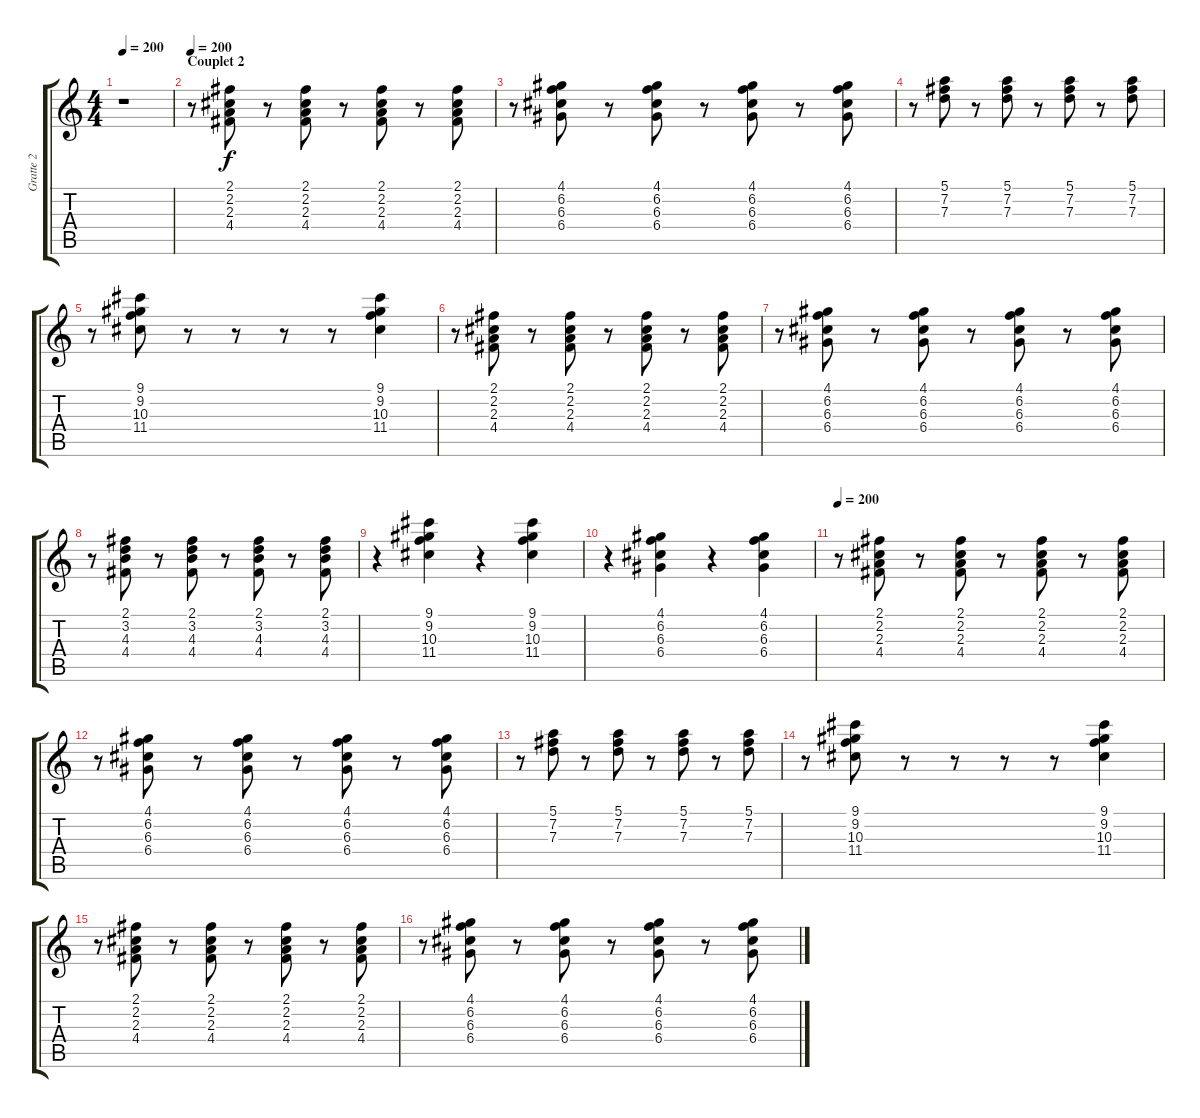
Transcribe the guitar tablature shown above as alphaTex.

\track ("Gratte 2" "Gratte 2") {instrument distortionguitar}
\staff {score tabs}
\tuning (E4 B3 G3 D3 A2 E2) {hide}
\ts (4 4)
\tempo 200
\clef g2
\ks c
r.1{dy f} |
\section ("" "Couplet 2")
\tempo 200
r.8{volume 10} (2.1 2.2 2.3 4.4).8 r.8 (2.1 2.2 2.3 4.4).8 r.8 (2.1 2.2 2.3 4.4).8 r.8 (2.1 2.2 2.3 4.4).8 |
r.8 (4.1 6.2 6.3 6.4).8 r.8 (4.1 6.2 6.3 6.4).8 r.8 (4.1 6.2 6.3 6.4).8 r.8 (4.1 6.2 6.3 6.4).8 |
r.8 (5.1 7.2 7.3).8 r.8 (5.1 7.2 7.3).8 r.8 (5.1 7.2 7.3).8 r.8 (5.1 7.2 7.3).8 |
r.8 (9.1 9.2 10.3 11.4).8 r.8 r.8 r.8 r.8 (9.1 9.2 10.3 11.4).4 |
r.8 (2.1 2.2 2.3 4.4).8 r.8 (2.1 2.2 2.3 4.4).8 r.8 (2.1 2.2 2.3 4.4).8 r.8 (2.1 2.2 2.3 4.4).8 |
r.8 (4.1 6.2 6.3 6.4).8 r.8 (4.1 6.2 6.3 6.4).8 r.8 (4.1 6.2 6.3 6.4).8 r.8 (4.1 6.2 6.3 6.4).8 |
r.8 (2.1 3.2 4.3 4.4).8 r.8 (2.1 3.2 4.3 4.4).8 r.8 (2.1 3.2 4.3 4.4).8 r.8 (2.1 3.2 4.3 4.4).8 |
r.4 (9.1 9.2 10.3 11.4).4 r.4 (9.1 9.2 10.3 11.4).4 |
r.4 (4.1 6.2 6.3 6.4).4 r.4 (4.1 6.2 6.3 6.4).4 |
\tempo 200
r.8{volume 10} (2.1 2.2 2.3 4.4).8 r.8 (2.1 2.2 2.3 4.4).8 r.8 (2.1 2.2 2.3 4.4).8 r.8 (2.1 2.2 2.3 4.4).8 |
r.8 (4.1 6.2 6.3 6.4).8 r.8 (4.1 6.2 6.3 6.4).8 r.8 (4.1 6.2 6.3 6.4).8 r.8 (4.1 6.2 6.3 6.4).8 |
r.8 (5.1 7.2 7.3).8 r.8 (5.1 7.2 7.3).8 r.8 (5.1 7.2 7.3).8 r.8 (5.1 7.2 7.3).8 |
r.8 (9.1 9.2 10.3 11.4).8 r.8 r.8 r.8 r.8 (9.1 9.2 10.3 11.4).4 |
r.8 (2.1 2.2 2.3 4.4).8 r.8 (2.1 2.2 2.3 4.4).8 r.8 (2.1 2.2 2.3 4.4).8 r.8 (2.1 2.2 2.3 4.4).8 |
r.8 (4.1 6.2 6.3 6.4).8 r.8 (4.1 6.2 6.3 6.4).8 r.8 (4.1 6.2 6.3 6.4).8 r.8 (4.1 6.2 6.3 6.4).8
